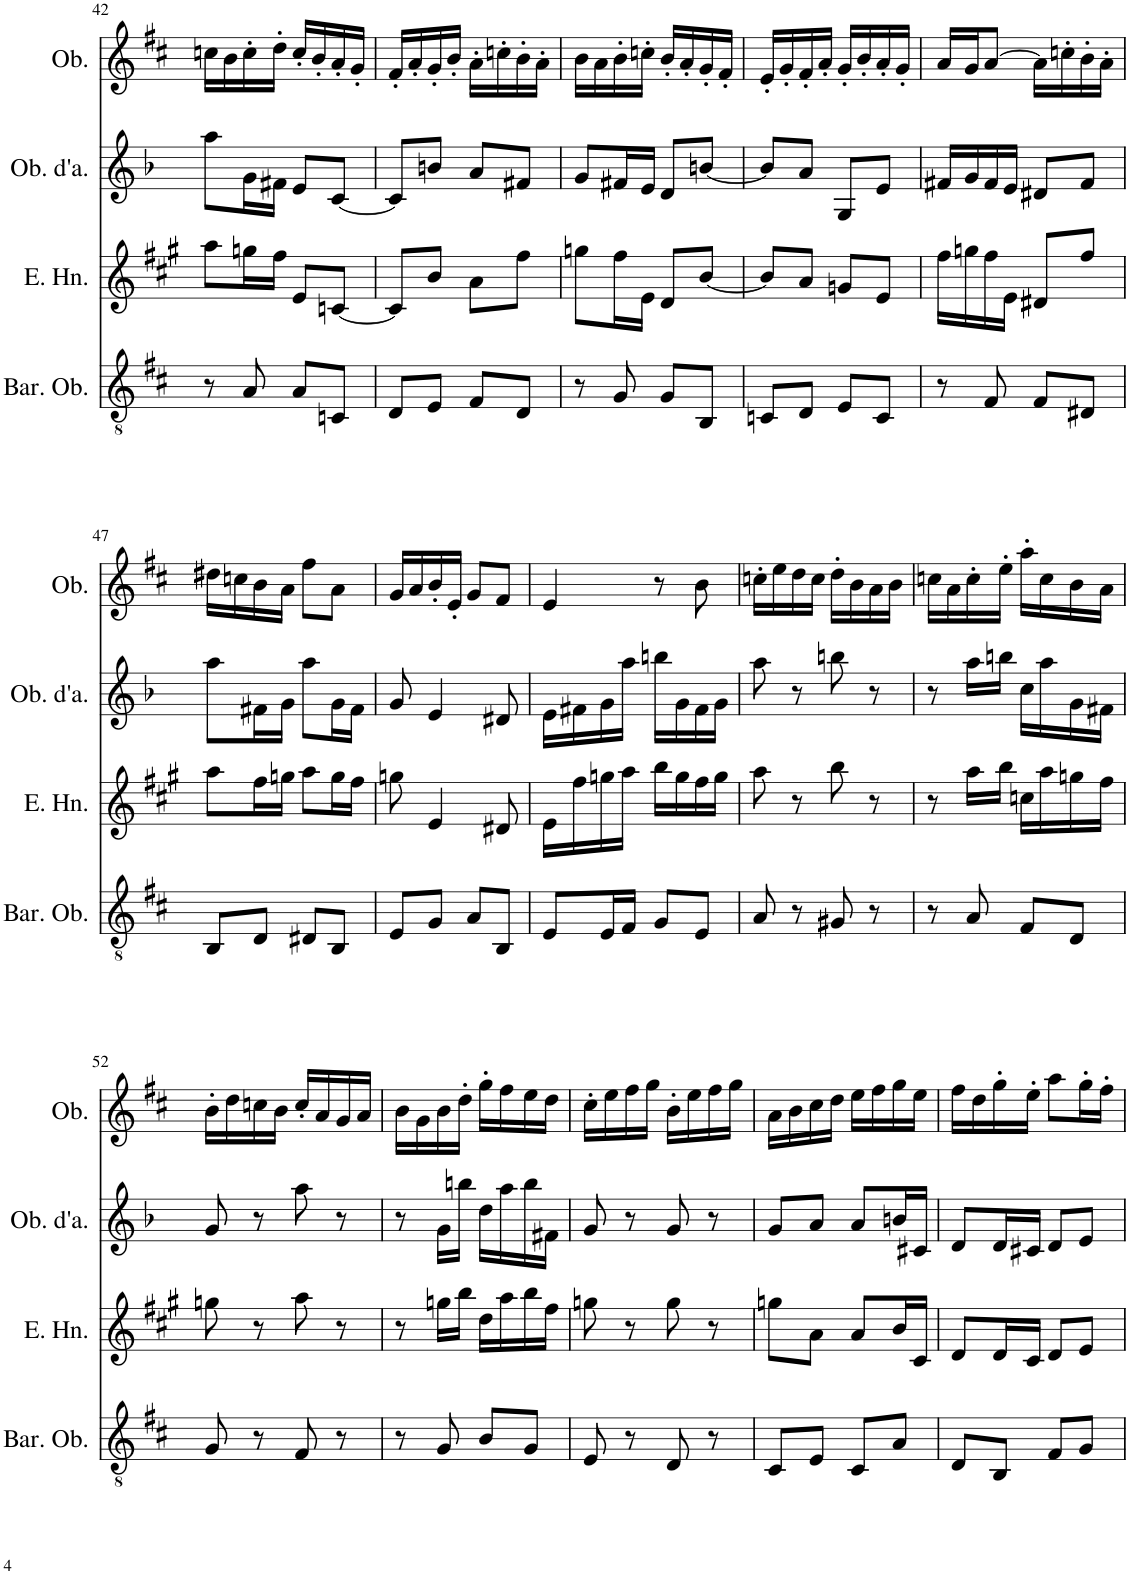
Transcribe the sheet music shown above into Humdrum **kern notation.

**kern	**kern	**kern	**kern
*part4	*part3	*part2	*part1
*staff4	*staff3	*staff2	*staff1
*I"Baritone Oboe	*I"English Horn	*I"Oboe d'amore	*I"Oboe
*I'Bar. Ob.	*I'E. Hn.	*I'Ob. d'a.	*I'Ob.
!!LO:PB:g=z
*clefGv2	*clefG2	*clefG2	*clefG2
*	*Trd4c7	*Trd2c3	*
*k[f#c#]	*k[f#c#g#]	*k[b-]	*k[f#c#]
*M2/4	*M2/4	*M2/4	*M2/4
=42	=42	=42	=42
8r	8aa\L	8aa\L	16ccn\LL
.	.	.	16b\
8A/	16ggn\L	16g\L	16cc'\
.	16ff#\JJ	16f#X\JJ	16dd'\JJ
8A/L	8e/L	8e/L	16cc'/LL
.	.	.	16b'/
8Cn/J	[8cn/J	[8c/J	16a'/
.	.	.	16g'/JJ
=43	=43	=43	=43
8D/L	8c/L]	8c/L]	16f#'/LL
.	.	.	16a'/
8E/J	8b/J	8bn/J	16g'/
.	.	.	16b'/JJ
8F#/L	8a\L	8a/L	16a'\LL
.	.	.	16ccn'\
8D/J	8ff#\J	8f#X/J	16b'\
.	.	.	16a'\JJ
=44	=44	=44	=44
8r	8ggn\L	8g/L	16b\LL
.	.	.	16a\
8G/	16ff#\L	16f#X/L	16b'\
.	16e\JJ	16e/JJ	16ccn'\JJ
8G/L	8d/L	8d/L	16b'/LL
.	.	.	16a'/
8BB/J	[8b/J	[8bn/J	16g'/
.	.	.	16f#'/JJ
=45	=45	=45	=45
8Cn/L	8b/L]	8b/L]	16e'/LL
.	.	.	16g'/
8D/J	8a/J	8a/J	16f#'/
.	.	.	16a'/JJ
8E/L	8gn/L	8G/L	16g'/LL
.	.	.	16b'/
8C/J	8e/J	8e/J	16a'/
.	.	.	16g'/JJ
=46	=46	=46	=46
8r	16ff#\LL	16f#X/LL	16a/LL
.	16ggn\	16g/	16g/J
8F#/	16ff#\	16f#/	[8a/J
.	16e\JJ	16e/JJ	.
8F#/L	8d#X/L	8d#X/L	16a\LL]
.	.	.	16ccn'\
8D#X/J	8ff#/J	8f#/J	16b'\
.	.	.	16a'\JJ
!!LO:LB:g=z
=47	=47	=47	=47
8BB/L	8aa\L	8aa\L	16dd#X\LL
.	.	.	16ccn\
8D/J	16ff#\L	16f#X\L	16b\
.	16ggn\JJ	16g\JJ	16a\JJ
8D#X/L	8aa\L	8aa\L	8ff#\L
8BB/J	16gg\L	16g\L	8a\J
.	16ff#\JJ	16f#\JJ	.
=48	=48	=48	=48
8E/L	8ggn\	8g/	16g/LL
.	.	.	16a/
8G/J	4e/	4e/	16b'/
.	.	.	16e'/JJ
8A/L	.	.	8g/L
8BB/J	8d#X/	8d#X/	8f#/J
=49	=49	=49	=49
8E/L	16e\LL	16e\LL	4e/
.	16ff#\	16f#X\	.
16E/L	16ggn\	16g\	.
16F#/JJ	16aa\JJ	16aa\JJ	.
8G/L	16bb\LL	16bbn\LL	8r
.	16gg\	16g\	.
8E/J	16ff#\	16f#\	8b\
.	16gg\JJ	16g\JJ	.
=50	=50	=50	=50
8A/	8aa\	8aa\	16ccn'\LL
.	.	.	16ee\
8r	8r	8r	16dd\
.	.	.	16cc\JJ
8G#X/	8bb\	8bbn\	16dd'\LL
.	.	.	16b\
8r	8r	8r	16a\
.	.	.	16b\JJ
=51	=51	=51	=51
8r	8r	8r	16ccn\LL
.	.	.	16a\
8A/	16aa\LL	16aa\LL	16cc'\
.	16bb\JJ	16bbn\JJ	16ee'\JJ
8F#/L	16ccn\LL	16cc\LL	16aa'\LL
.	16aa\	16aa\	16cc\
8D/J	16ggn\	16g\	16b\
.	16ff#\JJ	16f#X\JJ	16a\JJ
!!LO:LB:g=z
=52	=52	=52	=52
8G/	8ggn\	8g/	16b'\LL
.	.	.	16dd\
8r	8r	8r	16ccn\
.	.	.	16b\JJ
8F#/	8aa\	8aa\	16cc'/LL
.	.	.	16a/
8r	8r	8r	16g/
.	.	.	16a/JJ
=53	=53	=53	=53
8r	8r	8r	16b\LL
.	.	.	16g\
8G/	16ggn\LL	16g\LL	16b\
.	16bb\JJ	16bbn\JJ	16dd'\JJ
8B/L	16dd\LL	16dd\LL	16gg'\LL
.	16aa\	16aa\	16ff#\
8G/J	16bb\	16bb\	16ee\
.	16ff#\JJ	16f#X\JJ	16dd\JJ
=54	=54	=54	=54
8E/	8ggn\	8g/	16cc#'\LL
.	.	.	16ee\
8r	8r	8r	16ff#\
.	.	.	16gg\JJ
8D/	8gg\	8g/	16b'\LL
.	.	.	16ee\
8r	8r	8r	16ff#\
.	.	.	16gg\JJ
=55	=55	=55	=55
8C#/L	8ggn\L	8g/L	16a\LL
.	.	.	16b\
8E/J	8a\J	8a/J	16cc#\
.	.	.	16dd\JJ
8C#/L	8a/L	8a/L	16ee\LL
.	.	.	16ff#\
8A/J	16b/L	16bn/L	16gg\
.	16c#/JJ	16c#X/JJ	16ee\JJ
=56	=56	=56	=56
8D/L	8d/L	8d/L	16ff#\LL
.	.	.	16dd\
8BB/J	16d/L	16d/L	16gg'\
.	16c#/JJ	16c#X/JJ	16ee'\JJ
8F#/L	8d/L	8d/L	8aa\L
8G/J	8e/J	8e/J	16gg'\L
.	.	.	16ff#'\JJ
=	=	=	=
*-	*-	*-	*-
